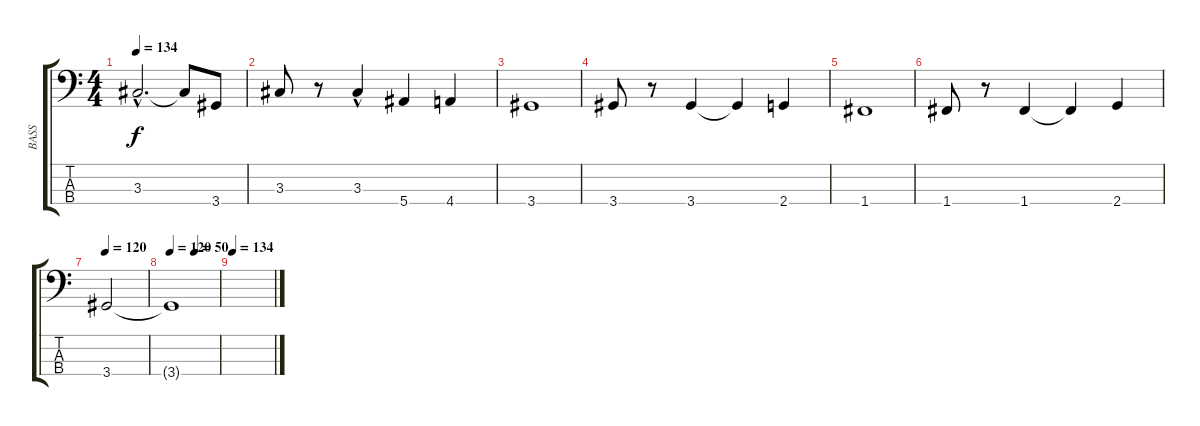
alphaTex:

\track ("BASS" "BASS") {instrument electricbassfinger}
\staff {score tabs}
\tuning (Ab2 Eb2 Bb1 F1) {hide}
\ts (4 4)
\tempo 134
\clef f4
\ks c
3.3{hac}.2{d dy f} 3.3{t}.8 3.4.8 |
3.3.8 r.8 3.3{hac}.4 5.4.4 4.4.4 |
3.4.1 |
3.4.8 r.8 3.4.4 3.4{t}.4 2.4.4 |
1.4.1 |
1.4.8 r.8 1.4.4 1.4{t}.4 2.4.4 |
\tempo 120
3.4.2 |
\tempo 120
\tempo (50 0.5)
3.4{t}.1 |
\tempo 134
